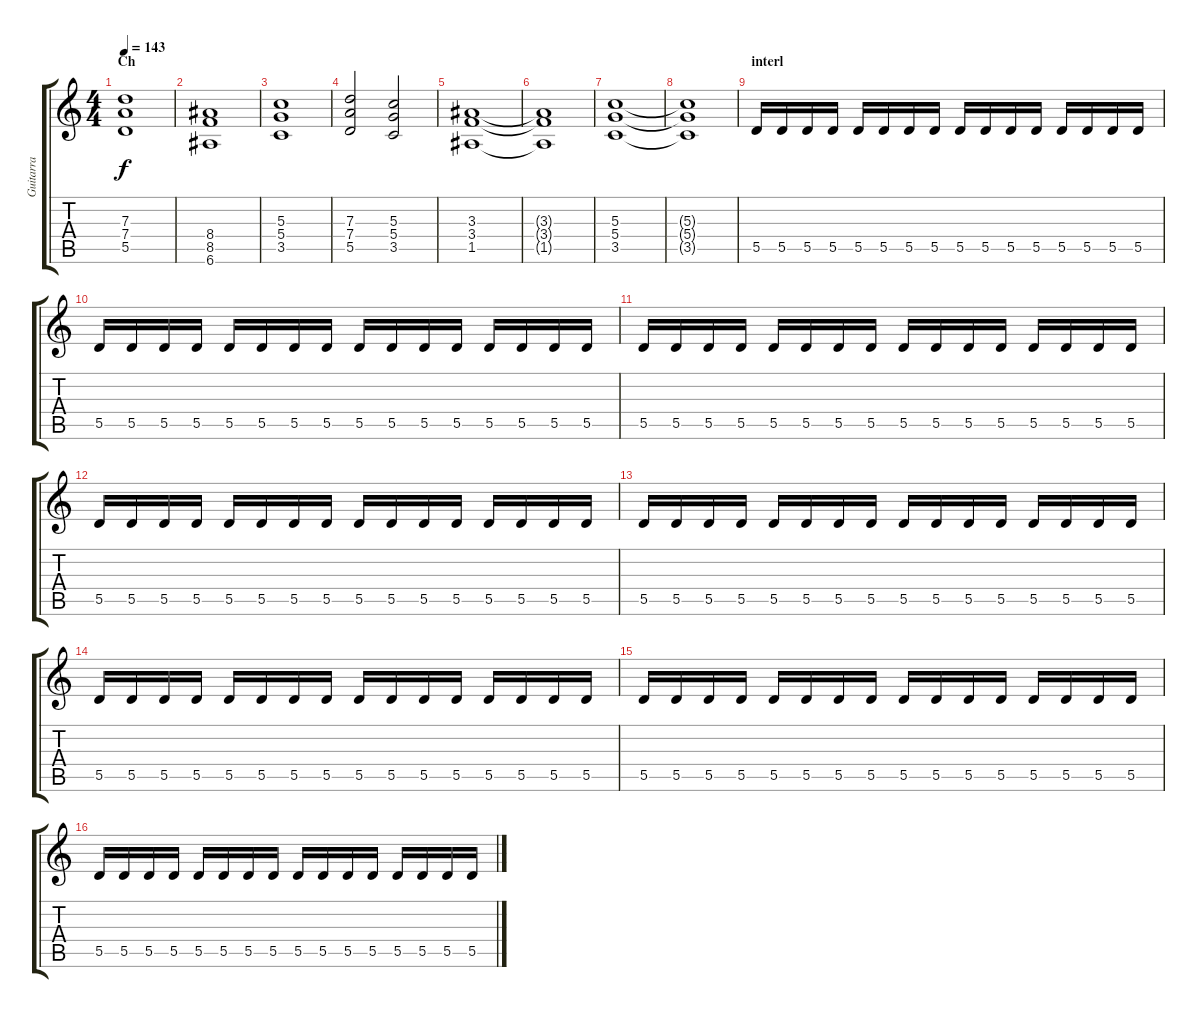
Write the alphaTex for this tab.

\track ("Guitarra" "Guitarra") {instrument distortionguitar}
\staff {score tabs}
\tuning (E4 B3 G3 D3 A2 E2) {hide}
\ts (4 4)
\section ("" "Ch")
\tempo 143
\clef g2
\ks c
(7.3 7.4 5.5).1{dy f} |
(8.4 8.5 6.6).1 |
(5.3 5.4 3.5).1 |
(7.3 7.4 5.5).2 (5.3 5.4 3.5).2 |
(3.3 3.4 1.5).1 |
(3.3{t} 3.4{t} 1.5{t}).1 |
(5.3 5.4 3.5).1 |
(5.3{t} 5.4{t} 3.5{t}).1 |
\section ("" "interl")
5.5.16 5.5.16 5.5.16 5.5.16 5.5.16 5.5.16 5.5.16 5.5.16 5.5.16 5.5.16 5.5.16 5.5.16 5.5.16 5.5.16 5.5.16 5.5.16 |
5.5.16 5.5.16 5.5.16 5.5.16 5.5.16 5.5.16 5.5.16 5.5.16 5.5.16 5.5.16 5.5.16 5.5.16 5.5.16 5.5.16 5.5.16 5.5.16 |
5.5.16 5.5.16 5.5.16 5.5.16 5.5.16 5.5.16 5.5.16 5.5.16 5.5.16 5.5.16 5.5.16 5.5.16 5.5.16 5.5.16 5.5.16 5.5.16 |
5.5.16 5.5.16 5.5.16 5.5.16 5.5.16 5.5.16 5.5.16 5.5.16 5.5.16 5.5.16 5.5.16 5.5.16 5.5.16 5.5.16 5.5.16 5.5.16 |
5.5.16 5.5.16 5.5.16 5.5.16 5.5.16 5.5.16 5.5.16 5.5.16 5.5.16 5.5.16 5.5.16 5.5.16 5.5.16 5.5.16 5.5.16 5.5.16 |
5.5.16 5.5.16 5.5.16 5.5.16 5.5.16 5.5.16 5.5.16 5.5.16 5.5.16 5.5.16 5.5.16 5.5.16 5.5.16 5.5.16 5.5.16 5.5.16 |
5.5.16 5.5.16 5.5.16 5.5.16 5.5.16 5.5.16 5.5.16 5.5.16 5.5.16 5.5.16 5.5.16 5.5.16 5.5.16 5.5.16 5.5.16 5.5.16 |
5.5.16 5.5.16 5.5.16 5.5.16 5.5.16 5.5.16 5.5.16 5.5.16 5.5.16 5.5.16 5.5.16 5.5.16 5.5.16 5.5.16 5.5.16 5.5.16
